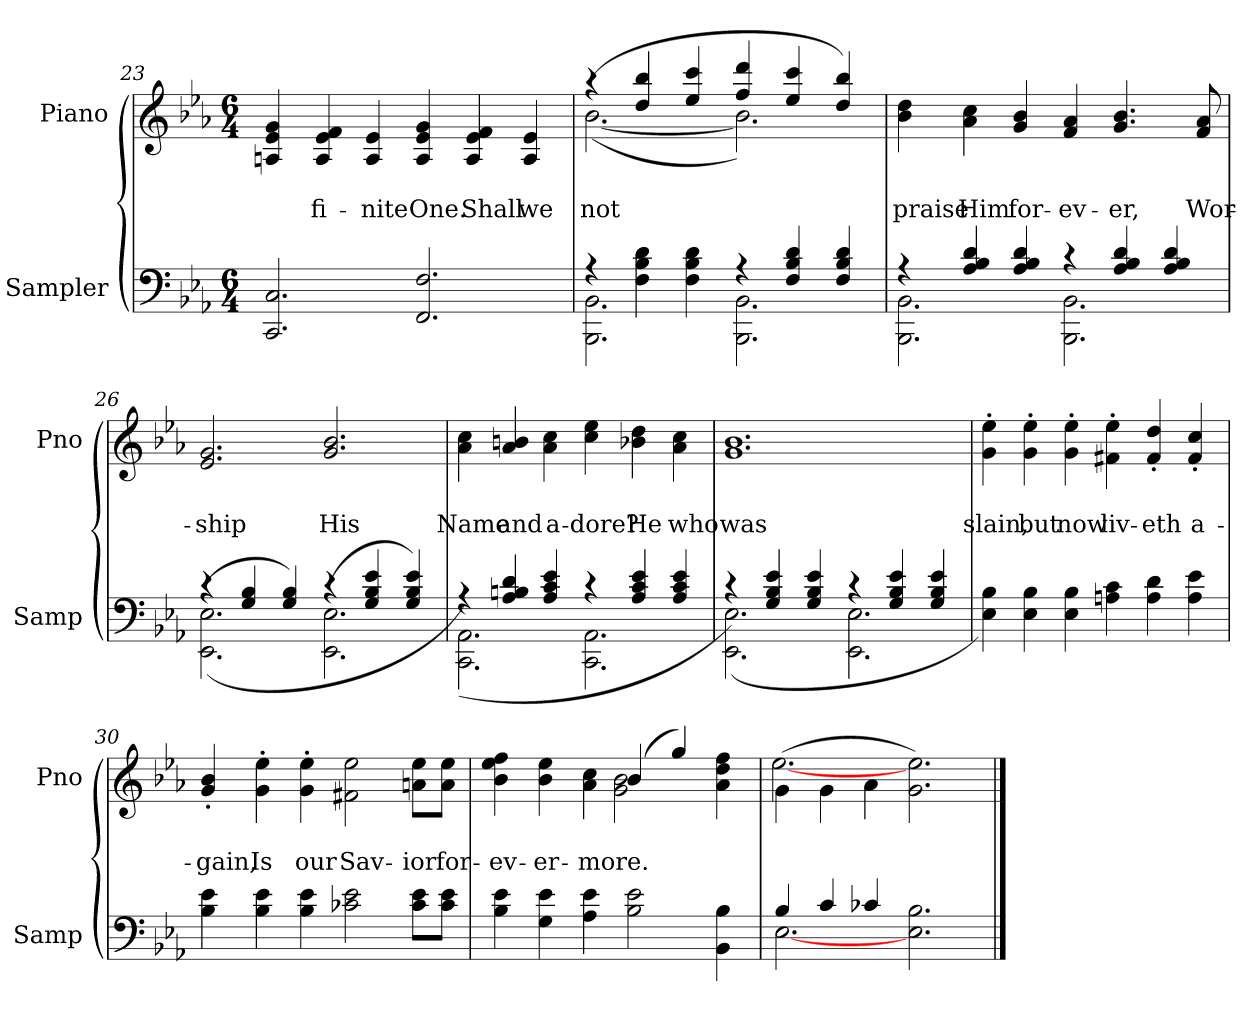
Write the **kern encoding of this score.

**kern	**text	**kern	**text	**text
*part2	*part2	*part1	*part1	*part1
*staff2	*staff2	*staff1	*staff1	*staff1
*I"Sampler	*	*I"Piano	*	*
*I'Samp	*	*I'Pno	*	*
*clefF4	*	*clefG2	*	*
*k[b-e-a-]	*	*k[b-e-a-]	*	*
*E-:	*	*E-:	*	*
*M6/4	*	*M6/4	*	*
=23	=23	=23	=23	=23
2.CC 2.C	.	4An 4e- 4g	.	.
.	.	4A 4e- 4f	.	-fi-
.	.	4A 4e-	.	-nite
2.FF 2.F	.	4A 4e- 4g	.	One.
.	.	4A 4e- 4f	.	Shall
.	.	4A 4e-	.	we
=24	=24	=24	=24	=24
*^	*	*^	*	*
4r	2.BBB- 2.BB-	.	(4r	([2.b-	.	not
4F\ 4B-\ 4d\	.	.	4dd/ 4bb-/	.	.	.
4F\ 4B-\ 4d\	.	.	4ee-/ 4ccc/	.	.	.
4r	2.BBB- 2.BB-	.	4ff/ 4ddd/	2.b-])	.	.
4F/ 4B-/ 4d/	.	.	4ee-/ 4ccc/	.	.	.
4F/ 4B-/ 4d/	.	.	4dd/ 4bb-/)	.	.	.
*	*	*	*v	*v	*	*
=25	=25	=25	=25	=25	=25
4r	2.BBB- 2.BB-	.	4b- 4dd	.	praise
4A-/ 4B-/ 4d/	.	.	4a- 4cc	.	Him
4A-/ 4B-/ 4d/	.	.	4g 4b-	.	for-
4r	2.BBB- 2.BB-	.	4f 4a-	.	-ev-
4A-/ 4B-/ 4d/	.	.	4.g 4.b-	.	-er,
4A-/ 4B-/ 4d/	.	.	.	.	.
.	.	.	8f 8a-	.	Wor-
=26	=26	=26	=26	=26	=26
(4r	(2.EE- 2.E-	.	2.e- 2.g	.	-ship
4G/ 4B-/	.	.	.	.	.
4G/ 4B-/)	.	.	.	.	.
(4r	2.EE- 2.E-	.	2.g 2.b-	.	His
4G/ 4B-/ 4e-/	.	.	.	.	.
4G/ 4B-/ 4e-/)	.	.	.	.	.
=27	=27	=27	=27	=27	=27
4r)	(2.CC 2.AA-	.	4a- 4cc	.	Name
4A-/ 4Bn/ 4d/	.	.	4a- 4bn	.	and
4A-/ 4c/ 4e-/	.	.	4a- 4cc	.	a-
4r	2.CC 2.AA-	.	4cc 4ee-	.	-dore?
4A-/ 4c/ 4e-/	.	.	4b-X 4dd	.	He
4A-/ 4c/ 4e-/	.	.	4a- 4cc	.	who
=28	=28	=28	=28	=28	=28
4r)	(2.EE- 2.E-	.	1.g 1.b-	.	was
4G/ 4B-/ 4e-/	.	.	.	.	.
4G/ 4B-/ 4e-/	.	.	.	.	.
4r	2.EE- 2.E-	.	.	.	.
4G/ 4B-/ 4e-/	.	.	.	.	.
4G/ 4B-/ 4e-/	.	.	.	.	.
*v	*v	*	*	*	*
=29	=29	=29	=29	=29
4E- 4B-)	.	4g' 4ee-'	.	slain,
4E- 4B-	.	4g' 4ee-'	.	but
4E- 4B-	.	4g' 4ee-'	.	now
4An 4c	.	4f#X' 4ee-'	.	liv-
4A 4d	.	4f#' 4dd'	.	-eth
4A 4e-	.	4f#' 4cc'	.	a-
=30	=30	=30	=30	=30
4B- 4e-	.	4g' 4b-'	.	-gain,
4B- 4e-	.	4g' 4ee-'	.	Is
4B- 4e-	.	4g' 4ee-'	.	our
2c-X 2e-	.	2f#X 2ee-	.	Sav-
8c-\ 8e-\L	.	8an\ 8ee-\L	.	-ior
8c-\ 8e-\J	.	8a\ 8ee-\J	.	for-
=31	=31	=31	=31	=31
*	*	*^	*	*
4B- 4e-	.	4b- 4ee- 4ff	2.ryy	.	-ev-
4G 4e-	.	4b- 4ee-	.	.	-er-
4A- 4e-	.	4a- 4cc	.	.	-more.
2B- 2e-	.	(4b-/	2g 2b-	.	.
.	.	4gg/)	.	.	.
4BB- 4B-	.	4a- 4dd 4ff	4ryy	.	.
=32	=32	=32	=32	=32	=32
*^	*	*	*	*	*
4B-/	[2.E-	.	(4g\	[2.ee-	.	.
4c/	.	.	4g\	.	.	.
4c-X/	.	.	4a-\	.	.	.
2.E- 2.B-	2.ryy	.	2.g 2.ee-)	2.ryy	.	.
*v	*v	*	*	*	*	*
*	*	*v	*v	*	*
==	==	==	==	==
*-	*-	*-	*-	*-
